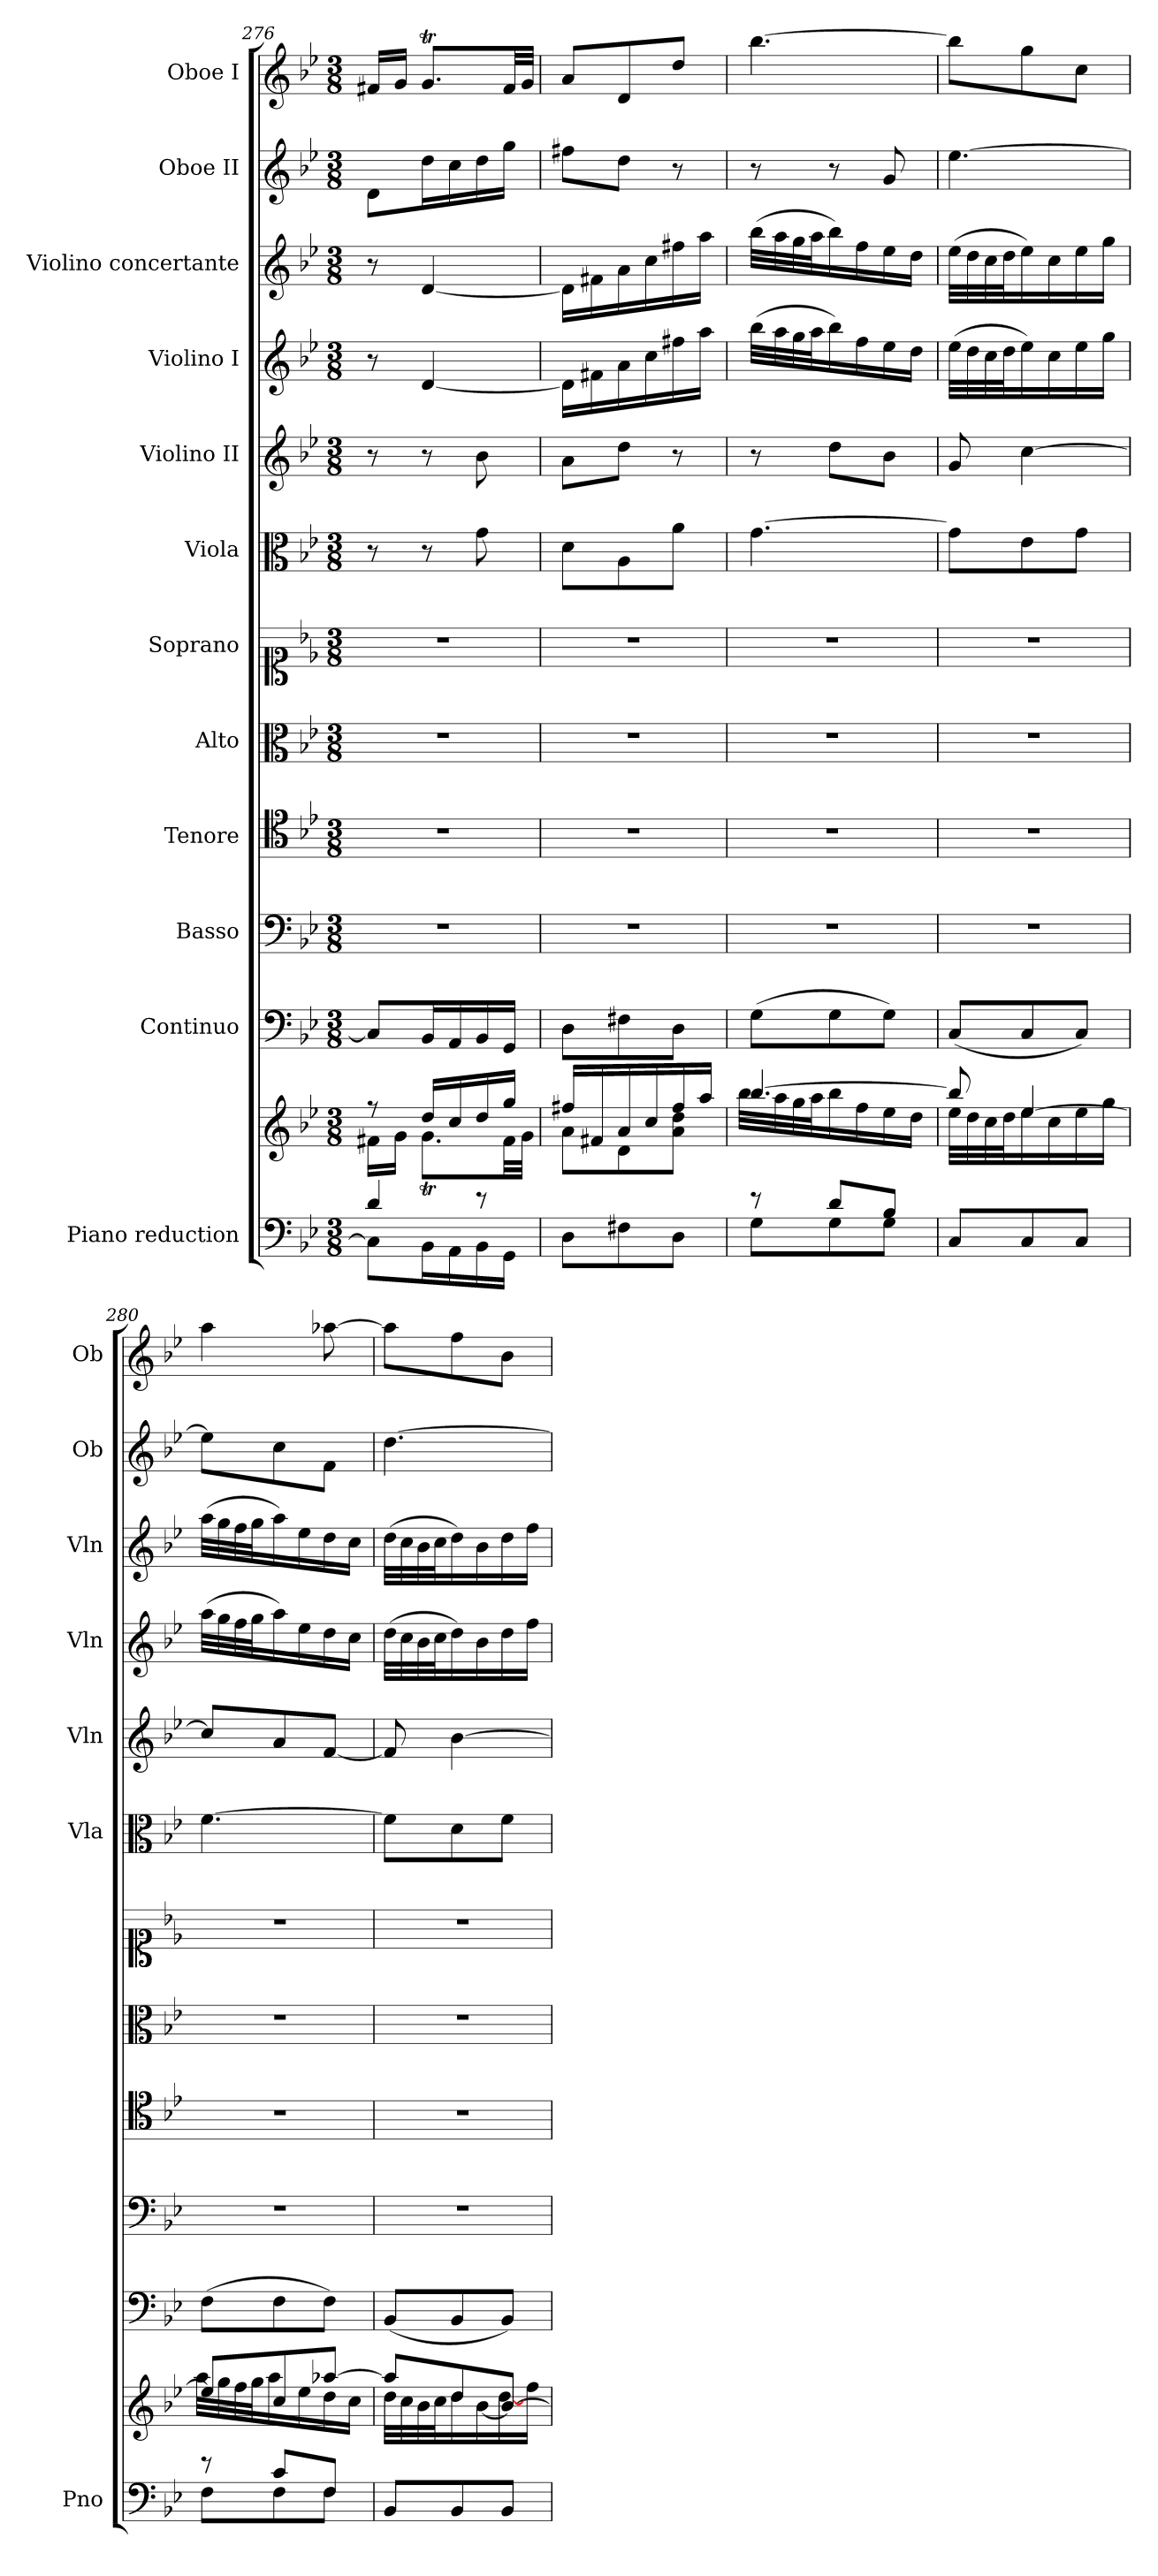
**kern	**kern	**kern	**kern	**kern	**kern	**kern	**kern	**kern	**kern	**kern	**kern	**kern
*part12	*part12	*part11	*part10	*part9	*part8	*part7	*part6	*part5	*part4	*part3	*part2	*part1
*staff13	*staff12	*staff11	*staff10	*staff9	*staff8	*staff7	*staff6	*staff5	*staff4	*staff3	*staff2	*staff1
*I"Piano reduction	*	*I"Continuo	*I"Basso	*I"Tenore	*I"Alto	*I"Soprano	*I"Viola	*I"Violino II	*I"Violino I	*I"Violino concertante	*I"Oboe II	*I"Oboe I
*I'Pno	*	*	*	*	*	*	*I'Vla	*I'Vln	*I'Vln	*I'Vln	*I'Ob	*I'Ob
!!LO:PB:g=z
*clefF4	*clefG2	*clefF4	*clefF4	*clefC4	*clefC3	*clefC1	*clefC3	*clefG2	*clefG2	*clefG2	*clefG2	*clefG2
*k[b-e-]	*k[b-e-]	*k[b-e-]	*k[b-e-]	*k[b-e-]	*k[b-e-]	*k[b-e-]	*k[b-e-]	*k[b-e-]	*k[b-e-]	*k[b-e-]	*k[b-e-]	*k[b-e-]
*M3/8	*M3/8	*M3/8	*M3/8	*M3/8	*M3/8	*M3/8	*M3/8	*M3/8	*M3/8	*M3/8	*M3/8	*M3/8
=276	=276	=276	=276	=276	=276	=276	=276	=276	=276	=276	=276	=276
*^	*^	*	*	*	*	*	*	*	*	*	*	*
4d/	8C\L]	8r	16f#X\LL	8C/L]	4.r	4.r	4.r	4.r	8r	8r	8r	8r	8d\L	16f#X/LL
.	.	.	16g\JJ	.	.	.	.	.	.	.	.	.	.	16g/JJ
.	16BB-\L	16dd/LL	8.gT\L	16BB-/L	.	.	.	.	8r	8r	[4d/	[4d/	16dd\L	8.gT/L
.	16AA\	16cc/	.	16AA/	.	.	.	.	.	.	.	.	16cc\	.
8r	16BB-\	16dd/	.	16BB-/	.	.	.	.	8g\	8b-\	.	.	16dd\	.
.	16GG\JJ	16gg/JJ	32f#\LL	16GG/JJ	.	.	.	.	.	.	.	.	16gg\JJ	32f#/LL
.	.	.	32g\JJJ	.	.	.	.	.	.	.	.	.	.	32g/JJJ
*v	*v	*	*	*	*	*	*	*	*	*	*	*	*	*
=277	=277	=277	=277	=277	=277	=277	=277	=277	=277	=277	=277	=277	=277
8D\L	16ff#X/LL	8a\L	8D\L	4.r	4.r	4.r	4.r	8d\L	8a\L	16d\LL]	16d\LL]	8ff#X\L	8a/L
.	16f#X/	.	.	.	.	.	.	.	.	16f#X\	16f#X\	.	.
8F#X\	16a/	8d\	8F#X\	.	.	.	.	8A\	8dd\J	16a\	16a\	8dd\J	8d/
.	16cc/	.	.	.	.	.	.	.	.	16cc\	16cc\	.	.
8D\J	16ff#/	8a\ 8dd\J	8D\J	.	.	.	.	8a\J	8r	16ff#X\	16ff#X\	8r	8dd/J
.	16aa/JJ	.	.	.	.	.	.	.	.	16aa\JJ	16aa\JJ	.	.
=278	=278	=278	=278	=278	=278	=278	=278	=278	=278	=278	=278	=278	=278
*^	*	*	*	*	*	*	*	*	*	*	*	*	*
8r	8G\L	[4.bb-/	32bb-\LLL	(8G\L	4.r	4.r	4.r	4.r	[4.g\	8r	(32bb-\LLL	(32bb-\LLL	8r	[4.bb-\
.	.	.	32aa\	.	.	.	.	.	.	.	32aa\	32aa\	.	.
.	.	.	32gg\	.	.	.	.	.	.	.	32gg\	32gg\	.	.
.	.	.	32aa\J	.	.	.	.	.	.	.	32aa\J	32aa\J	.	.
8d/L	8G\	.	16bb-\	8G\	.	.	.	.	.	8dd\L	16bb-\)	16bb-\)	8r	.
.	.	.	16ff\	.	.	.	.	.	.	.	16ff\	16ff\	.	.
8B-/J	8G\J	.	16ee-\	8G\J)	.	.	.	.	.	8b-\J	16ee-\	16ee-\	8g/	.
.	.	.	16dd\JJ	.	.	.	.	.	.	.	16dd\JJ	16dd\JJ	.	.
*v	*v	*	*	*	*	*	*	*	*	*	*	*	*	*
=279	=279	=279	=279	=279	=279	=279	=279	=279	=279	=279	=279	=279	=279
8C/L	8bb-/]	32ee-\LLL	(8C/L	4.r	4.r	4.r	4.r	8g\L]	8g/	(32ee-\LLL	(32ee-\LLL	[4.ee-\	8bb-\L]
.	.	32dd\	.	.	.	.	.	.	.	32dd\	32dd\	.	.
.	.	32cc\	.	.	.	.	.	.	.	32cc\	32cc\	.	.
.	.	32dd\J	.	.	.	.	.	.	.	32dd\J	32dd\J	.	.
8C/	[4ee-/	16ee-\	8C/	.	.	.	.	8e-\	[4cc\	16ee-\)	16ee-\)	.	8gg\
.	.	16cc\	.	.	.	.	.	.	.	16cc\	16cc\	.	.
8C/J	.	16ee-\	8C/J)	.	.	.	.	8g\J	.	16ee-\	16ee-\	.	8cc\J
.	.	16gg\JJ	.	.	.	.	.	.	.	16gg\JJ	16gg\JJ	.	.
=280	=280	=280	=280	=280	=280	=280	=280	=280	=280	=280	=280	=280	=280
*^	*	*	*	*	*	*	*	*	*	*	*	*	*
8r	8F\L	8ee-/L]	32aa\LLL	(8F\L	4.r	4.r	4.r	4.r	[4.f\	8cc/L]	(32aa\LLL	(32aa\LLL	8ee-\L]	4aa\
.	.	.	32gg\	.	.	.	.	.	.	.	32gg\	32gg\	.	.
.	.	.	32ff\	.	.	.	.	.	.	.	32ff\	32ff\	.	.
.	.	.	32gg\J	.	.	.	.	.	.	.	32gg\J	32gg\J	.	.
8c/L	8F\	8cc/	16aa\	8F\	.	.	.	.	.	8a/	16aa\)	16aa\)	8cc\	.
.	.	.	16ee-\	.	.	.	.	.	.	.	16ee-\	16ee-\	.	.
8F/J	8F\J	[8aa-X/J	16dd\	8F\J)	.	.	.	.	.	[8f/J	16dd\	16dd\	8f\J	[8aa-X\
.	.	.	16cc\JJ	.	.	.	.	.	.	.	16cc\JJ	16cc\JJ	.	.
*v	*v	*	*	*	*	*	*	*	*	*	*	*	*	*
=281	=281	=281	=281	=281	=281	=281	=281	=281	=281	=281	=281	=281	=281
8BB-/L	8aa-/L]	32dd\LLL	(8BB-/L	4.r	4.r	4.r	4.r	8f\L]	8f/]	(32dd\LLL	(32dd\LLL	[4.dd\	8aa-\L]
.	.	32cc\	.	.	.	.	.	.	.	32cc\	32cc\	.	.
.	.	32b-\	.	.	.	.	.	.	.	32b-\	32b-\	.	.
.	.	32cc\J	.	.	.	.	.	.	.	32cc\J	32cc\J	.	.
8BB-/	8dd/	16dd\	8BB-/	.	.	.	.	8d\	[4b-\	16dd\)	16dd\)	.	8ff\
.	.	[16b-\	.	.	.	.	.	.	.	16b-\	16b-\	.	.
8BB-/J	8b-/J_	[16dd\	8BB-/J)	.	.	.	.	8f\J	.	16dd\	16dd\	.	8b-\J
.	.	16ff\JJ	.	.	.	.	.	.	.	16ff\JJ	16ff\JJ	.	.
*	*v	*v	*	*	*	*	*	*	*	*	*	*	*
=	=	=	=	=	=	=	=	=	=	=	=	=
*-	*-	*-	*-	*-	*-	*-	*-	*-	*-	*-	*-	*-
